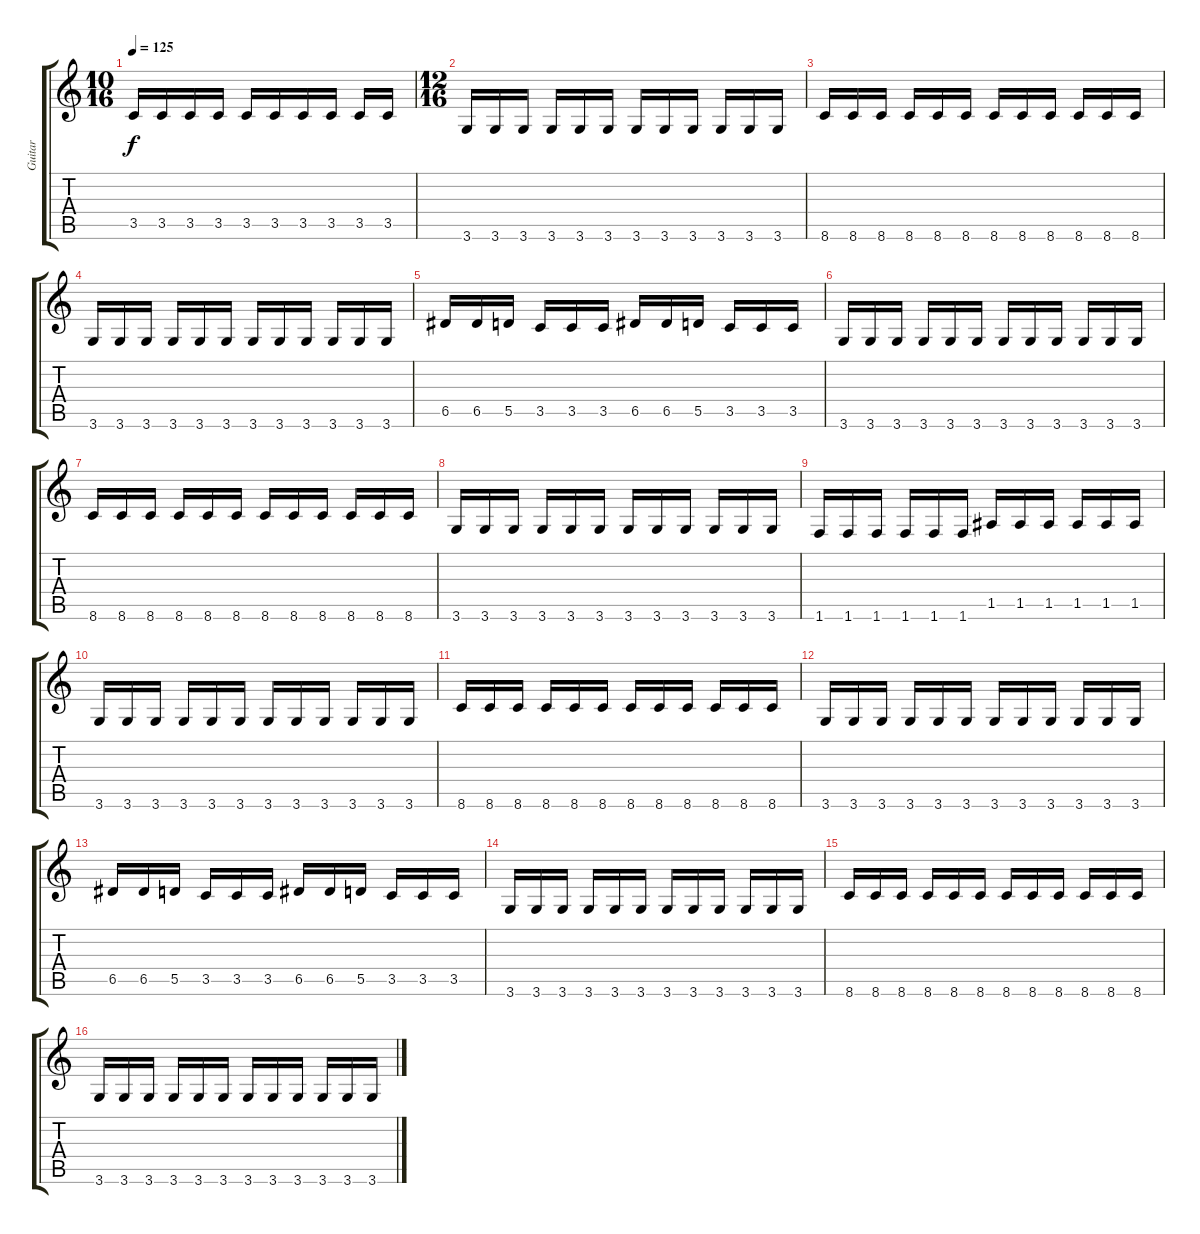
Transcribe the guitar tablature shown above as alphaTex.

\track ("Guitar" "Guitar") {instrument distortionguitar}
\staff {score tabs}
\tuning (E4 B3 G3 D3 A2 E2) {hide}
\ts (10 16)
\tempo 125
\clef g2
\ks c
3.5.16{dy f} 3.5.16 3.5.16 3.5.16 3.5.16 3.5.16 3.5.16 3.5.16 3.5.16 3.5.16 |
\ts (12 16)
3.6.16 3.6.16 3.6.16 3.6.16 3.6.16 3.6.16 3.6.16 3.6.16 3.6.16 3.6.16 3.6.16 3.6.16 |
8.6.16 8.6.16 8.6.16 8.6.16 8.6.16 8.6.16 8.6.16 8.6.16 8.6.16 8.6.16 8.6.16 8.6.16 |
3.6.16 3.6.16 3.6.16 3.6.16 3.6.16 3.6.16 3.6.16 3.6.16 3.6.16 3.6.16 3.6.16 3.6.16 |
6.5.16 6.5.16 5.5.16 3.5.16 3.5.16 3.5.16 6.5.16 6.5.16 5.5.16 3.5.16 3.5.16 3.5.16 |
3.6.16 3.6.16 3.6.16 3.6.16 3.6.16 3.6.16 3.6.16 3.6.16 3.6.16 3.6.16 3.6.16 3.6.16 |
8.6.16 8.6.16 8.6.16 8.6.16 8.6.16 8.6.16 8.6.16 8.6.16 8.6.16 8.6.16 8.6.16 8.6.16 |
3.6.16 3.6.16 3.6.16 3.6.16 3.6.16 3.6.16 3.6.16 3.6.16 3.6.16 3.6.16 3.6.16 3.6.16 |
1.6.16 1.6.16 1.6.16 1.6.16 1.6.16 1.6.16 1.5.16 1.5.16 1.5.16 1.5.16 1.5.16 1.5.16 |
3.6.16 3.6.16 3.6.16 3.6.16 3.6.16 3.6.16 3.6.16 3.6.16 3.6.16 3.6.16 3.6.16 3.6.16 |
8.6.16 8.6.16 8.6.16 8.6.16 8.6.16 8.6.16 8.6.16 8.6.16 8.6.16 8.6.16 8.6.16 8.6.16 |
3.6.16 3.6.16 3.6.16 3.6.16 3.6.16 3.6.16 3.6.16 3.6.16 3.6.16 3.6.16 3.6.16 3.6.16 |
6.5.16 6.5.16 5.5.16 3.5.16 3.5.16 3.5.16 6.5.16 6.5.16 5.5.16 3.5.16 3.5.16 3.5.16 |
3.6.16 3.6.16 3.6.16 3.6.16 3.6.16 3.6.16 3.6.16 3.6.16 3.6.16 3.6.16 3.6.16 3.6.16 |
8.6.16 8.6.16 8.6.16 8.6.16 8.6.16 8.6.16 8.6.16 8.6.16 8.6.16 8.6.16 8.6.16 8.6.16 |
3.6.16 3.6.16 3.6.16 3.6.16 3.6.16 3.6.16 3.6.16 3.6.16 3.6.16 3.6.16 3.6.16 3.6.16
